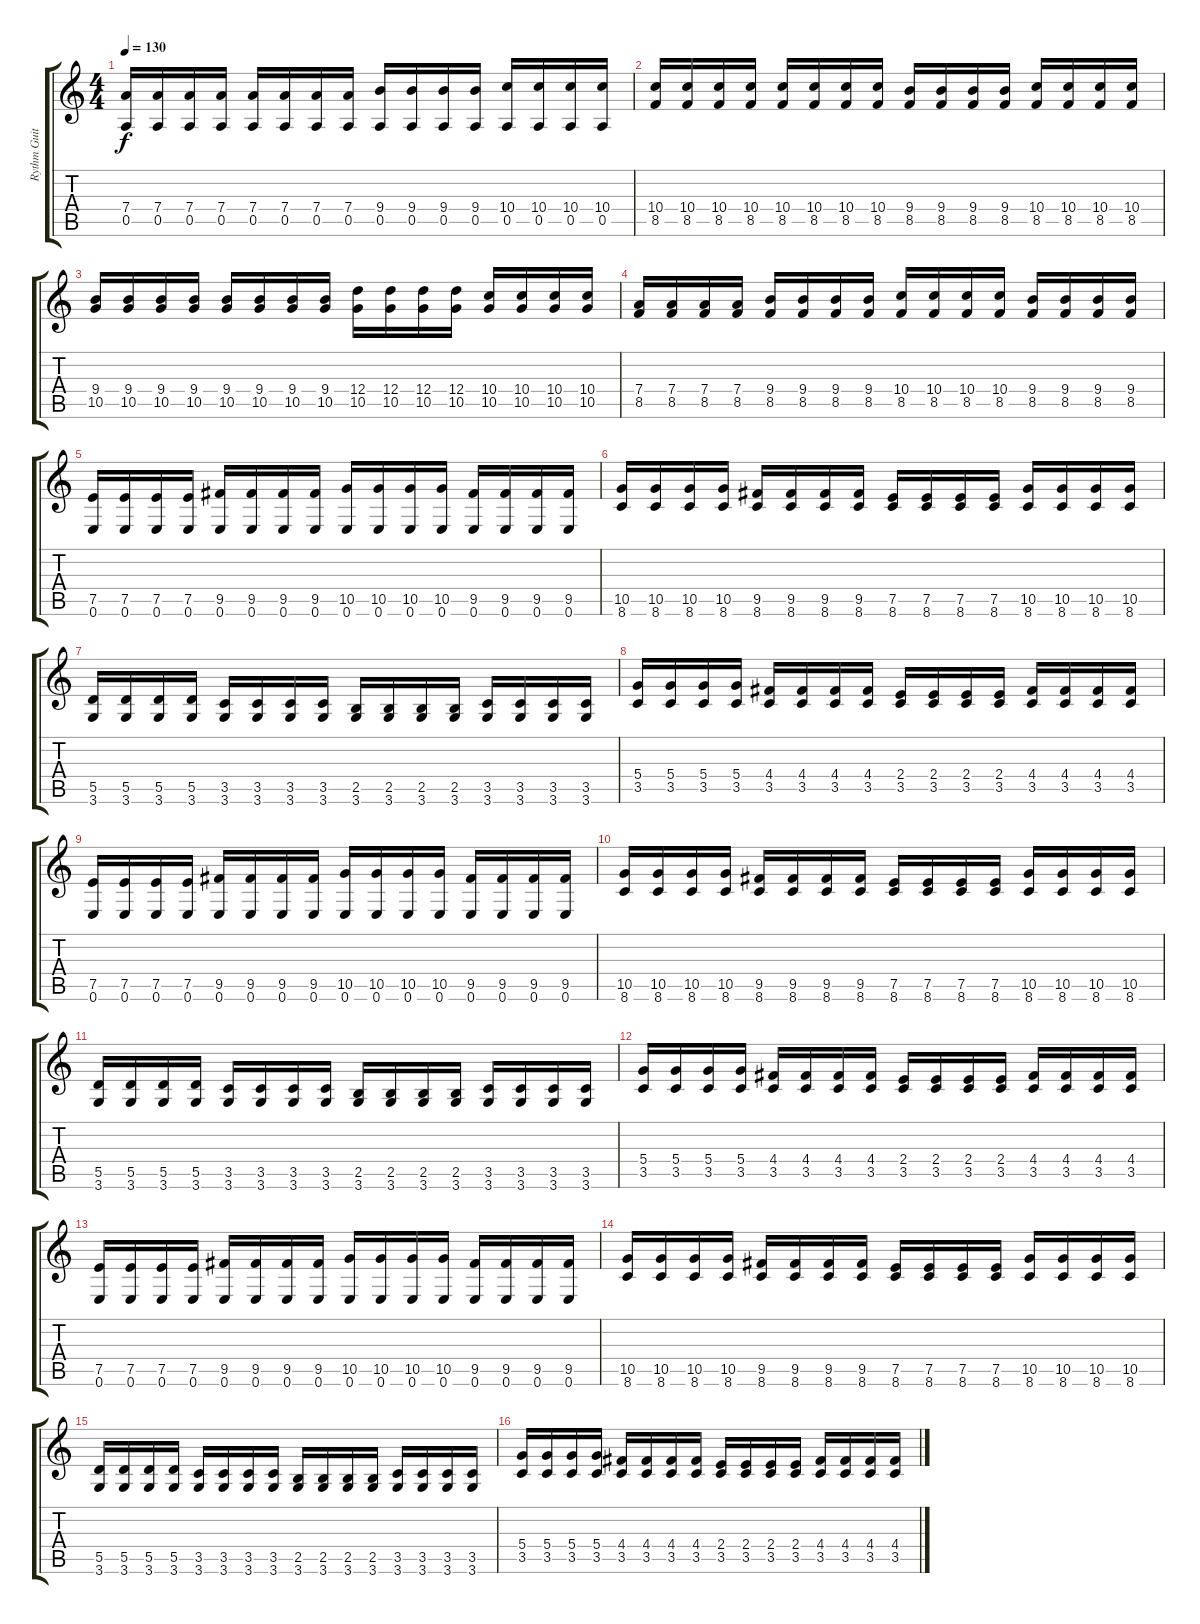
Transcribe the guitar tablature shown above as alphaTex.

\track ("Rythm Guitar 1" "Rythm Guit") {instrument distortionguitar}
\staff {score tabs}
\tuning (E4 B3 G3 D3 A2 E2) {hide}
\ts (4 4)
\tempo 130
\clef g2
\ks c
(7.4 0.5).16{dy f} (7.4 0.5).16 (7.4 0.5).16 (7.4 0.5).16 (7.4 0.5).16 (7.4 0.5).16 (7.4 0.5).16 (7.4 0.5).16 (9.4 0.5).16 (9.4 0.5).16 (9.4 0.5).16 (9.4 0.5).16 (10.4 0.5).16 (10.4 0.5).16 (10.4 0.5).16 (10.4 0.5).16 |
(10.4 8.5).16 (10.4 8.5).16 (10.4 8.5).16 (10.4 8.5).16 (10.4 8.5).16 (10.4 8.5).16 (10.4 8.5).16 (10.4 8.5).16 (9.4 8.5).16 (9.4 8.5).16 (9.4 8.5).16 (9.4 8.5).16 (10.4 8.5).16 (10.4 8.5).16 (10.4 8.5).16 (10.4 8.5).16 |
(9.4 10.5).16 (9.4 10.5).16 (9.4 10.5).16 (9.4 10.5).16 (9.4 10.5).16 (9.4 10.5).16 (9.4 10.5).16 (9.4 10.5).16 (12.4 10.5).16 (12.4 10.5).16 (12.4 10.5).16 (12.4 10.5).16 (10.4 10.5).16 (10.4 10.5).16 (10.4 10.5).16 (10.4 10.5).16 |
(7.4 8.5).16 (7.4 8.5).16 (7.4 8.5).16 (7.4 8.5).16 (9.4 8.5).16 (9.4 8.5).16 (9.4 8.5).16 (9.4 8.5).16 (10.4 8.5).16 (10.4 8.5).16 (10.4 8.5).16 (10.4 8.5).16 (9.4 8.5).16 (9.4 8.5).16 (9.4 8.5).16 (9.4 8.5).16 |
(7.5 0.6).16 (7.5 0.6).16 (7.5 0.6).16 (7.5 0.6).16 (9.5 0.6).16 (9.5 0.6).16 (9.5 0.6).16 (9.5 0.6).16 (10.5 0.6).16 (10.5 0.6).16 (10.5 0.6).16 (10.5 0.6).16 (9.5 0.6).16 (9.5 0.6).16 (9.5 0.6).16 (9.5 0.6).16 |
(10.5 8.6).16 (10.5 8.6).16 (10.5 8.6).16 (10.5 8.6).16 (9.5 8.6).16 (9.5 8.6).16 (9.5 8.6).16 (9.5 8.6).16 (7.5 8.6).16 (7.5 8.6).16 (7.5 8.6).16 (7.5 8.6).16 (10.5 8.6).16 (10.5 8.6).16 (10.5 8.6).16 (10.5 8.6).16 |
(5.5 3.6).16 (5.5 3.6).16 (5.5 3.6).16 (5.5 3.6).16 (3.5 3.6).16 (3.5 3.6).16 (3.5 3.6).16 (3.5 3.6).16 (2.5 3.6).16 (2.5 3.6).16 (2.5 3.6).16 (2.5 3.6).16 (3.5 3.6).16 (3.5 3.6).16 (3.5 3.6).16 (3.5 3.6).16 |
(5.4 3.5).16 (5.4 3.5).16 (5.4 3.5).16 (5.4 3.5).16 (4.4 3.5).16 (4.4 3.5).16 (4.4 3.5).16 (4.4 3.5).16 (2.4 3.5).16 (2.4 3.5).16 (2.4 3.5).16 (2.4 3.5).16 (4.4 3.5).16 (4.4 3.5).16 (4.4 3.5).16 (4.4 3.5).16 |
(7.5 0.6).16 (7.5 0.6).16 (7.5 0.6).16 (7.5 0.6).16 (9.5 0.6).16 (9.5 0.6).16 (9.5 0.6).16 (9.5 0.6).16 (10.5 0.6).16 (10.5 0.6).16 (10.5 0.6).16 (10.5 0.6).16 (9.5 0.6).16 (9.5 0.6).16 (9.5 0.6).16 (9.5 0.6).16 |
(10.5 8.6).16 (10.5 8.6).16 (10.5 8.6).16 (10.5 8.6).16 (9.5 8.6).16 (9.5 8.6).16 (9.5 8.6).16 (9.5 8.6).16 (7.5 8.6).16 (7.5 8.6).16 (7.5 8.6).16 (7.5 8.6).16 (10.5 8.6).16 (10.5 8.6).16 (10.5 8.6).16 (10.5 8.6).16 |
(5.5 3.6).16 (5.5 3.6).16 (5.5 3.6).16 (5.5 3.6).16 (3.5 3.6).16 (3.5 3.6).16 (3.5 3.6).16 (3.5 3.6).16 (2.5 3.6).16 (2.5 3.6).16 (2.5 3.6).16 (2.5 3.6).16 (3.5 3.6).16 (3.5 3.6).16 (3.5 3.6).16 (3.5 3.6).16 |
(5.4 3.5).16 (5.4 3.5).16 (5.4 3.5).16 (5.4 3.5).16 (4.4 3.5).16 (4.4 3.5).16 (4.4 3.5).16 (4.4 3.5).16 (2.4 3.5).16 (2.4 3.5).16 (2.4 3.5).16 (2.4 3.5).16 (4.4 3.5).16 (4.4 3.5).16 (4.4 3.5).16 (4.4 3.5).16 |
(7.5 0.6).16 (7.5 0.6).16 (7.5 0.6).16 (7.5 0.6).16 (9.5 0.6).16 (9.5 0.6).16 (9.5 0.6).16 (9.5 0.6).16 (10.5 0.6).16 (10.5 0.6).16 (10.5 0.6).16 (10.5 0.6).16 (9.5 0.6).16 (9.5 0.6).16 (9.5 0.6).16 (9.5 0.6).16 |
(10.5 8.6).16 (10.5 8.6).16 (10.5 8.6).16 (10.5 8.6).16 (9.5 8.6).16 (9.5 8.6).16 (9.5 8.6).16 (9.5 8.6).16 (7.5 8.6).16 (7.5 8.6).16 (7.5 8.6).16 (7.5 8.6).16 (10.5 8.6).16 (10.5 8.6).16 (10.5 8.6).16 (10.5 8.6).16 |
(5.5 3.6).16 (5.5 3.6).16 (5.5 3.6).16 (5.5 3.6).16 (3.5 3.6).16 (3.5 3.6).16 (3.5 3.6).16 (3.5 3.6).16 (2.5 3.6).16 (2.5 3.6).16 (2.5 3.6).16 (2.5 3.6).16 (3.5 3.6).16 (3.5 3.6).16 (3.5 3.6).16 (3.5 3.6).16 |
(5.4 3.5).16 (5.4 3.5).16 (5.4 3.5).16 (5.4 3.5).16 (4.4 3.5).16 (4.4 3.5).16 (4.4 3.5).16 (4.4 3.5).16 (2.4 3.5).16 (2.4 3.5).16 (2.4 3.5).16 (2.4 3.5).16 (4.4 3.5).16 (4.4 3.5).16 (4.4 3.5).16 (4.4 3.5).16
